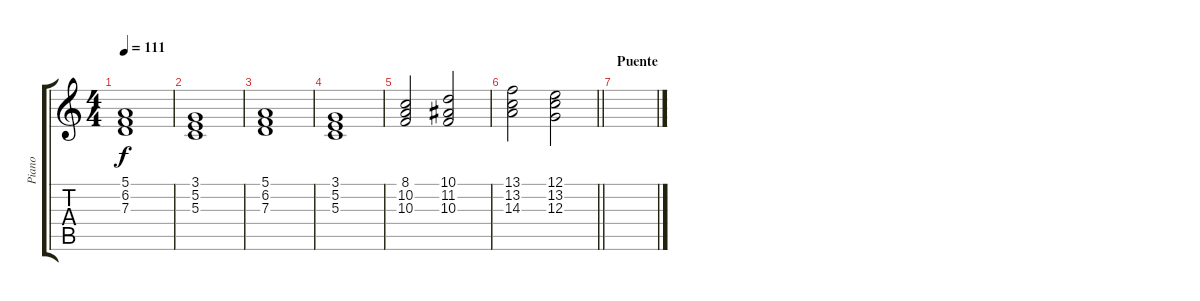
\track ("Piano" "Piano") {instrument churchorgan}
\staff {score tabs}
\tuning (E4 B3 G3 D3 A2 E2) {hide}
\ts (4 4)
\tempo 111
\clef g2
\ks c
(5.1 6.2 7.3).1{dy f} |
(3.1 5.2 5.3).1 |
(5.1 6.2 7.3).1 |
(3.1 5.2 5.3).1 |
(8.1 10.2 10.3).2 (10.1 11.2 10.3).2 |
\barLineRight lightlight
(13.1 13.2 14.3).2 (12.1 13.2 12.3).2 |
\section ("" "Puente")
